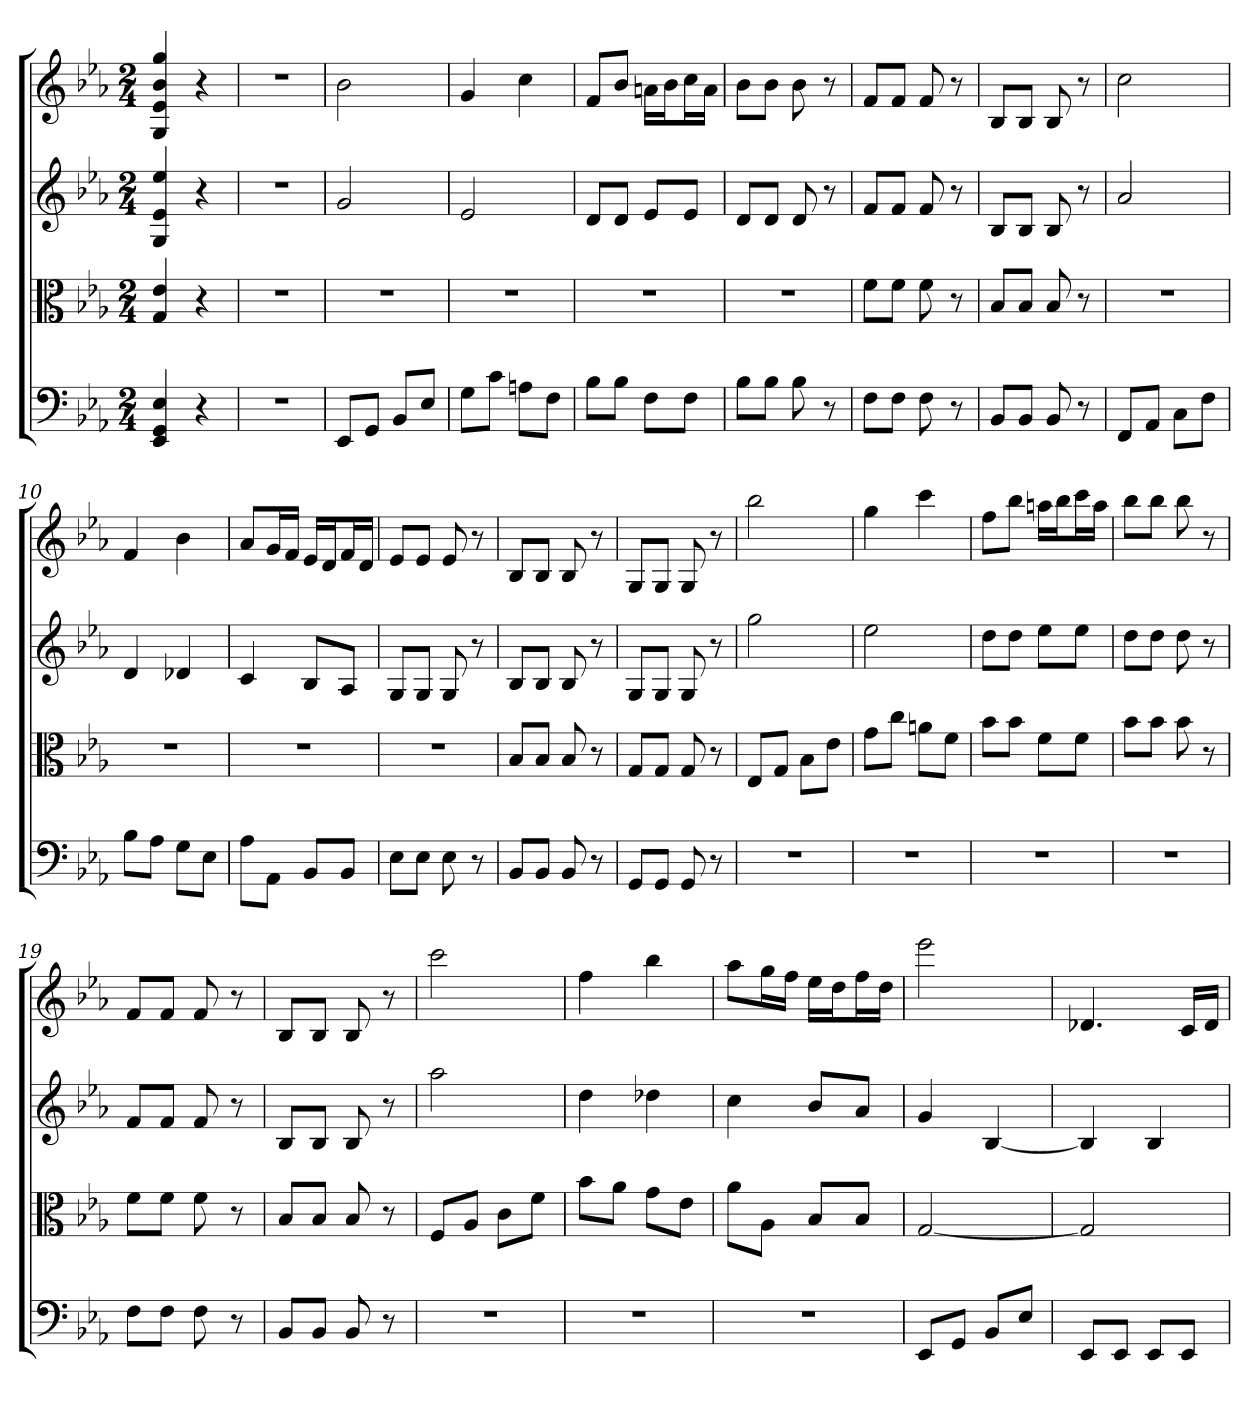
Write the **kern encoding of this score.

**kern	**kern	**kern	**kern
*part4	*part3	*part2	*part1
*staff4	*staff3	*staff2	*staff1
*clefF4	*clefC3	*	*
*k[b-e-a-]	*k[b-e-a-]	*k[b-e-a-]	*k[b-e-a-]
*E-:	*E-:	*E-:	*E-:
*M2/4	*M2/4	*M2/4	*M2/4
=	=	=	=
4EE- 4GG 4E-	4G 4e-	4G 4e- 4ee-	4G 4e- 4b- 4gg
4r	4r	4r	4r
=2	=2	=2	=2
2r	2r	2r	2r
=3	=3	=3	=3
8EE-/L	2r	2g	2b-
8GG/J	.	.	.
8BB-/L	.	.	.
8E-/J	.	.	.
=4	=4	=4	=4
8G\L	2r	2e-	4g
8c\J	.	.	.
8An\L	.	.	4cc
8F\J	.	.	.
=5	=5	=5	=5
8B-\L	2r	8dL	8fL
8B-\J	.	8dJ	8b-J
8F\L	.	8e-L	16anLL
.	.	.	16b-J
8F\J	.	8e-J	16ccL
.	.	.	16aJJ
=6	=6	=6	=6
8B-\L	2r	8dL	8b-L
8B-\J	.	8dJ	8b-J
8B-	.	8d	8b-
8r	.	8r	8r
=7	=7	=7	=7
8F\L	8f\L	8fL	8fL
8F\J	8f\J	8fJ	8fJ
8F	8f	8f	8f
8r	8r	8r	8r
=8	=8	=8	=8
8BB-/L	8B-/L	8B-L	8B-L
8BB-/J	8B-/J	8B-J	8B-J
8BB-	8B-	8B-	8B-
8r	8r	8r	8r
=9	=9	=9	=9
8FF/L	2r	2a-	2cc
8AA-/J	.	.	.
8C\L	.	.	.
8F\J	.	.	.
=10	=10	=10	=10
8B-\L	2r	4d	4f
8A-\J	.	.	.
8G\L	.	4d-X	4b-
8E-\J	.	.	.
=11	=11	=11	=11
8A-\L	2r	4c	8a-L
8AA-\J	.	.	16gL
.	.	.	16fJJ
8BB-/L	.	8B-L	16e-LL
.	.	.	16dJ
8BB-/J	.	8A-J	16fL
.	.	.	16dJJ
=12	=12	=12	=12
8E-\L	2r	8GL	8e-L
8E-\J	.	8GJ	8e-J
8E-	.	8G	8e-
8r	.	8r	8r
=13	=13	=13	=13
8BB-/L	8B-/L	8B-L	8B-L
8BB-/J	8B-/J	8B-J	8B-J
8BB-	8B-	8B-	8B-
8r	8r	8r	8r
=14	=14	=14	=14
8GG/L	8G/L	8GL	8GL
8GG/J	8G/J	8GJ	8GJ
8GG	8G	8G	8G
8r	8r	8r	8r
=15	=15	=15	=15
2r	8E-/L	2gg	2bb-
.	8G/J	.	.
.	8B-\L	.	.
.	8e-\J	.	.
=16	=16	=16	=16
2r	8g\L	2ee-	4gg
.	8cc\J	.	.
.	8an\L	.	4ccc
.	8f\J	.	.
=17	=17	=17	=17
2r	8b-\L	8ddL	8ffL
.	8b-\J	8ddJ	8bb-J
.	8f\L	8ee-L	16aanLL
.	.	.	16bb-J
.	8f\J	8ee-J	16cccL
.	.	.	16aaJJ
=18	=18	=18	=18
2r	8b-\L	8ddL	8bb-L
.	8b-\J	8ddJ	8bb-J
.	8b-	8dd	8bb-
.	8r	8r	8r
=19	=19	=19	=19
8F\L	8f\L	8fL	8fL
8F\J	8f\J	8fJ	8fJ
8F	8f	8f	8f
8r	8r	8r	8r
=20	=20	=20	=20
8BB-/L	8B-/L	8B-L	8B-L
8BB-/J	8B-/J	8B-J	8B-J
8BB-	8B-	8B-	8B-
8r	8r	8r	8r
=21	=21	=21	=21
2r	8F/L	2aa-	2ccc
.	8A-/J	.	.
.	8c\L	.	.
.	8f\J	.	.
=22	=22	=22	=22
2r	8b-\L	4dd	4ff
.	8a-\J	.	.
.	8g\L	4dd-X	4bb-
.	8e-\J	.	.
=23	=23	=23	=23
2r	8a-\L	4cc	8aa-L
.	8A-\J	.	16ggL
.	.	.	16ffJJ
.	8B-/L	8b-L	16ee-LL
.	.	.	16ddJ
.	8B-/J	8a-J	16ffL
.	.	.	16ddJJ
=24	=24	=24	=24
8EE-/L	[2G	4g	2eee-
8GG/J	.	.	.
8BB-/L	.	[4B-	.
8E-/J	.	.	.
=25	=25	=25	=25
8EE-/L	2G]	4B-]	4.d-X
8EE-/J	.	.	.
8EE-/L	.	4B-	.
8EE-/J	.	.	16cLL
.	.	.	16d-JJ
=	=	=	=
*-	*-	*-	*-
